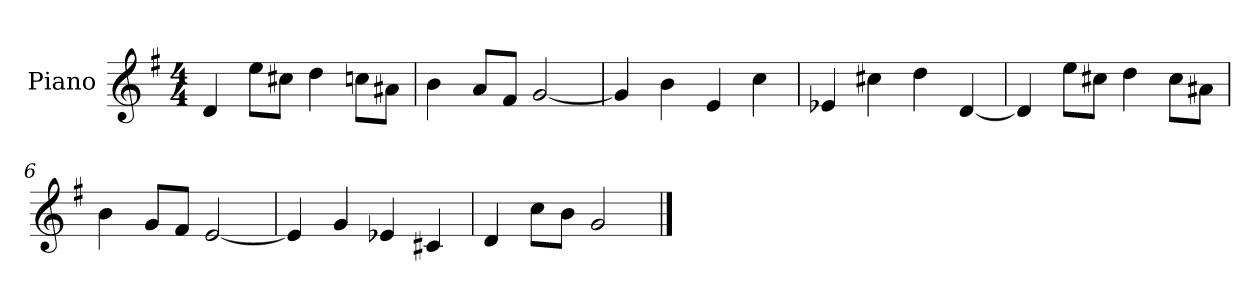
**kern
*part1
*staff1
*I"Piano
*I'Pno
*clefG2
*k[f#]
*M4/4
=1
4d/
8ee\L
8cc#X\J
4dd\
8ccn\L
8a#X\J
=2
4b\
8a/L
8f#/J
[2g/
=3
4g/]
4b\
4e/
4cc\
=4
4e-X/
4cc#X\
4dd\
[4d/
=5
4d/]
8ee\L
8cc#X\J
4dd\
8cc#\L
8a#X\J
=6
4b\
8g/L
8f#/J
[2e/
=7
4e/]
4g/
4e-X/
4c#X/
=8
4d/
8cc\L
8b\J
2g/
==
*-
